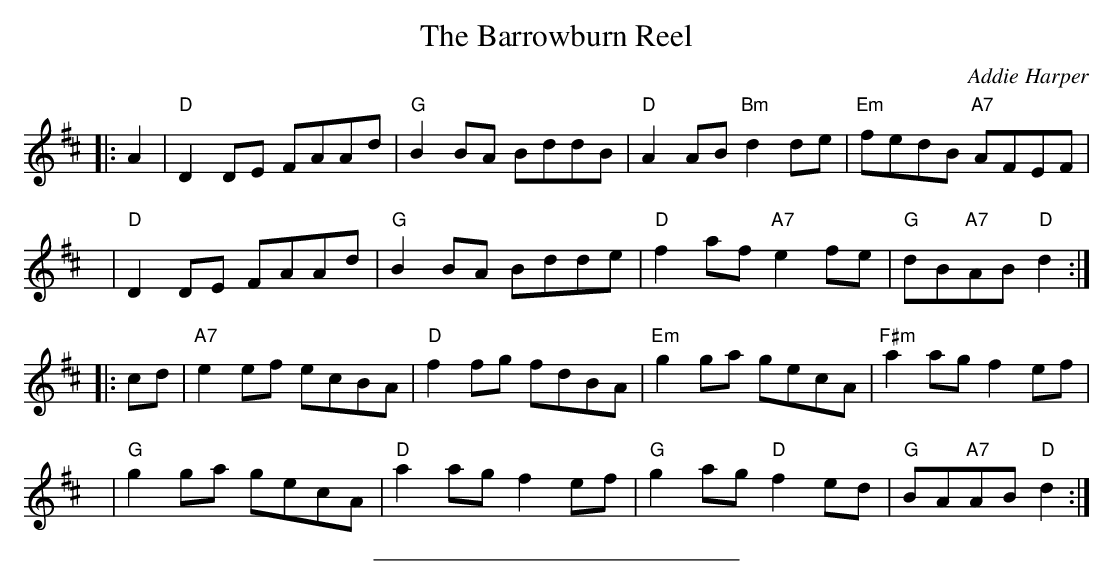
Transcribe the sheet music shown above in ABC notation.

X:1
T: The Barrowburn Reel
C: Addie Harper
L: 1/8
K: D
|: A2 | "D"D2DE FAAd | "G"B2BA BddB | "D"A2AB "Bm"d2de | "Em"fedB "A7"AFEF |
   y8 | "D"D2DE FAAd | "G"B2BA Bdde | "D"f2af "A7"e2fe | "G"dB"A7"AB "D"d2 :|
|: cd | "A7"e2ef ecBA | "D"f2fg fdBA | "Em"g2ga gecA | "F#m"a2ag f2ef |
   y8 | "G"g2ga gecA | "D"a2ag f2ef | "G"g2ag "D"f2ed | "G"BA"A7"AB "D"d2 :|
%%sep 5 5 234
K:C
x8 x8 x8 x8 x8 x8 x8 x8 |
x8 x8 x8 x8 x8 x8 x8 x8 |
x8 x8 x8 x8 x8 x8 x8 x8 |
x8 x8 x8 x8 x8 x8 x8 x8 |
